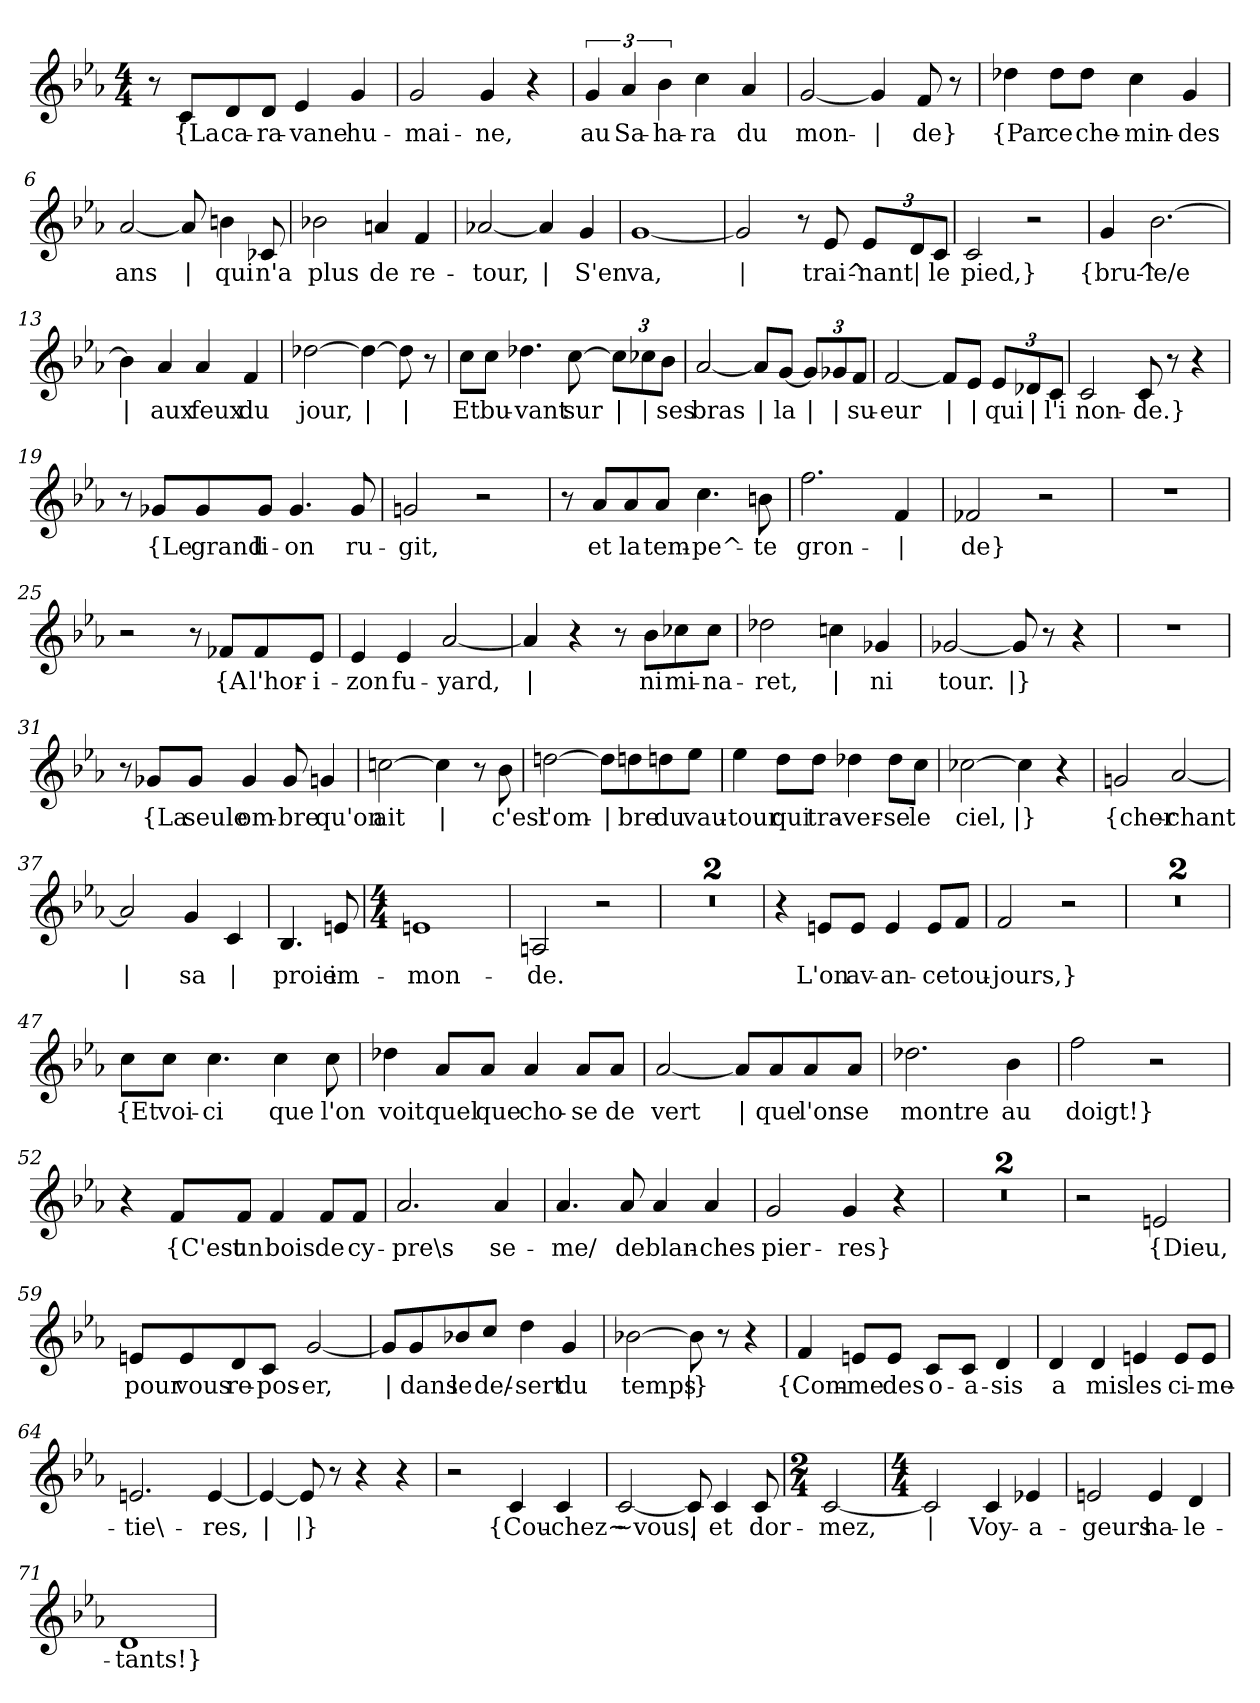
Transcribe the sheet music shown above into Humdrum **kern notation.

**kern	**text
*part1	*part1
*staff1	*staff1
*clefG2	*
*k[b-e-a-]	*
*M4/4	*
=1	=1
8r	.
!	!LO:LY:b
8c/L	{La
!	!LO:LY:b
8d/	ca-
!	!LO:LY:b
8d/J	-ra-
!	!LO:LY:b
4e-/	-vane
!	!LO:LY:b
4g/	hu-
=2	=2
!	!LO:LY:b
2g/	-mai-
!	!LO:LY:b
4g/	-ne,
4r	.
=3	=3
!	!LO:LY:b
6g/	au
!	!LO:LY:b
6a-/	Sa-
!	!LO:LY:b
6b-\	-ha-
!	!LO:LY:b
4cc\	-ra
!	!LO:LY:b
4a-/	du
=4	=4
!	!LO:LY:b
[2g/	mon-
!	!LO:LY:b
4g/]	|
!	!LO:LY:b
8f/	de}
8r	.
=5	=5
!	!LO:LY:b
4dd-X\	{Par
!	!LO:LY:b
8dd-\L	ce
!	!LO:LY:b
8dd-\J	che-
!	!LO:LY:b
4cc\	-min-
!	!LO:LY:b
4g/	-des
!!LO:LB:g=z
=6	=6
!	!LO:LY:b
[2a-/	ans
!	!LO:LY:b
8a-/]	|
!	!LO:LY:b
4bn\	qui
!	!LO:LY:b
8c-X/	n'a
=7	=7
!	!LO:LY:b
2b-X\	plus
!	!LO:LY:b
4an/	de
!	!LO:LY:b
4f/	re-
=8	=8
!	!LO:LY:b
[2a-X/	-tour,
!	!LO:LY:b
4a-/]	|
!	!LO:LY:b
4g/	S'en
=9	=9
!	!LO:LY:b
[1g	va,
=10	=10
!	!LO:LY:b
2g/]	|
8r	.
!	!LO:LY:b
8e-/	trai^-
*Xbrackettup	*
!	!LO:LY:b
12e-/L	-nant
!	!LO:LY:b
12d/	|
!	!LO:LY:b
12c/J	le
=11	=11
!	!LO:LY:b
2c/	pied,}
2r	.
=12	=12
!	!LO:LY:b
4g/	{bru^-
!	!LO:LY:b
[2.b-\	-le/e
!!LO:LB:g=z
=13	=13
!	!LO:LY:b
4b-\]	|
!	!LO:LY:b
4a-/	aux
!	!LO:LY:b
4a-/	feux
!	!LO:LY:b
4f/	du
=14	=14
!	!LO:LY:b
[2dd-X\	jour,
!	!LO:LY:b
4dd-\_	|
!	!LO:LY:b
8dd-\]	|
8r	.
=15	=15
!	!LO:LY:b
8cc\L	Et
!	!LO:LY:b
8cc\J	bu-
!	!LO:LY:b
4.dd-X\	-vant
!	!LO:LY:b
[8cc\	sur
!	!LO:LY:b
12cc\L]	|
!	!LO:LY:b
12cc-X\	|
!	!LO:LY:b
12b-\J	ses
=16	=16
!	!LO:LY:b
[2a-/	bras
!	!LO:LY:b
8a-/L]	|
!	!LO:LY:b
[8g/J	la
!	!LO:LY:b
12g/L]	|
!	!LO:LY:b
12g-X/	|
!	!LO:LY:b
12f/J	su-
=17	=17
!	!LO:LY:b
[2f/	-eur
!	!LO:LY:b
8f/L]	|
!	!LO:LY:b
8e-/J	|
!	!LO:LY:b
12e-/L	qui
!	!LO:LY:b
12d-X/	|
!	!LO:LY:b
12c/J	l'i
!!LO:LB:g=z
=18	=18
!	!LO:LY:b
2c/	-non-
!	!LO:LY:b
8c/	-de.}
8r	.
4r	.
=19	=19
8r	.
!	!LO:LY:b
8g-X/L	{Le
!	!LO:LY:b
8g-/	grand
!	!LO:LY:b
8g-/J	li-
!	!LO:LY:b
4.g-/	-on
!	!LO:LY:b
8g-/	ru-
=20	=20
!	!LO:LY:b
2gn/	-git,
2r	.
=21	=21
8r	.
!	!LO:LY:b
8a-/L	et
!	!LO:LY:b
8a-/	la
!	!LO:LY:b
8a-/J	tem-
!	!LO:LY:b
4.cc\	-pe^-
!	!LO:LY:b
8bn\	-te
=22	=22
!	!LO:LY:b
2.ff\	gron-
!	!LO:LY:b
4f/	|
=23	=23
!	!LO:LY:b
2f-X/	-de}
2r	.
=24	=24
1r	.
!!LO:LB:g=z
=25	=25
2r	.
8r	.
!	!LO:LY:b
8f-X/L	{A
!	!LO:LY:b
8f-/	l'hor-
!	!LO:LY:b
8e-/J	-i-
=26	=26
!	!LO:LY:b
4e-/	-zon
!	!LO:LY:b
4e-/	fu-
!	!LO:LY:b
[2a-/	-yard,
=27	=27
!	!LO:LY:b
4a-/]	|
4r	.
8r	.
!	!LO:LY:b
8b-\L	ni
!	!LO:LY:b
8cc-X\	mi-
!	!LO:LY:b
8cc-\J	-na-
=28	=28
!	!LO:LY:b
2dd-X\	-ret,
!	!LO:LY:b
4ccn\	|
!	!LO:LY:b
4g-X/	ni
=29	=29
!	!LO:LY:b
[2g-X/	tour.
!	!LO:LY:b
8g-/]	|}
8r	.
4r	.
=30	=30
1r	.
!!LO:LB:g=z
=31	=31
8r	.
!	!LO:LY:b
8g-X/L	{La
!	!LO:LY:b
8g-/J	seule
!	!LO:LY:b
4g-/	om-
!	!LO:LY:b
8g-/	-bre
!	!LO:LY:b
4gn/	qu'on
=32	=32
!	!LO:LY:b
[2ccn\	ait
!	!LO:LY:b
4ccn\]	|
8r	.
!	!LO:LY:b
8b-\	c'est
=33	=33
!	!LO:LY:b
[2ddn\	l'om-
!	!LO:LY:b
8ddn\L]	|
!	!LO:LY:b
8ddn\	bre
!	!LO:LY:b
8ddn\	du
!	!LO:LY:b
8ee-\J	vau-
=34	=34
!	!LO:LY:b
4ee-\	-tour
!	!LO:LY:b
8dd\L	qui
!	!LO:LY:b
8dd\J	tra-
!	!LO:LY:b
4dd-X\	-ver-
!	!LO:LY:b
8dd-\L	-se
!	!LO:LY:b
8cc\J	le
=35	=35
!	!LO:LY:b
[2cc-X\	ciel,
!	!LO:LY:b
4cc-\]	|}
4r	.
!!LO:LB:g=z
=36	=36
!	!LO:LY:b
2gn/	{cher-
!	!LO:LY:b
[2a-/	-chant
=37	=37
!	!LO:LY:b
2a-/]	|
!	!LO:LY:b
4g/	sa
!	!LO:LY:b
4c/	|
=38	=38
!	!LO:LY:b
4.B-/	proie
!	!LO:LY:b
8en/	im-
=39	=39
*M4/4	*
!	!LO:LY:b
1en	-mon-
=40	=40
!	!LO:LY:b
2An/	-de.
2r	.
=41	=41
1r	.
=42	=42
1r	.
=43	=43
4r	.
!	!LO:LY:b
8en/L	L'on
!	!LO:LY:b
8e/J	av-
!	!LO:LY:b
4e/	-an-
!	!LO:LY:b
8e/L	-ce
!	!LO:LY:b
8f/J	tou-
=44	=44
!	!LO:LY:b
2f/	-jours,}
2r	.
=45	=45
1r	.
!!LO:LB:g=z
=46	=46
1r	.
=47	=47
!	!LO:LY:b
8cc\L	{Et
!	!LO:LY:b
8cc\J	voi-
!	!LO:LY:b
4.cc\	-ci
!	!LO:LY:b
4cc\	que
!	!LO:LY:b
8cc\	l'on
=48	=48
!	!LO:LY:b
4dd-X\	voit
!	!LO:LY:b
8a-/L	quel
!	!LO:LY:b
8a-/J	que
!	!LO:LY:b
4a-/	cho-
!	!LO:LY:b
8a-/L	-se
!	!LO:LY:b
8a-/J	de
=49	=49
!	!LO:LY:b
[2a-/	vert
!	!LO:LY:b
8a-/L]	|
!	!LO:LY:b
8a-/	que
!	!LO:LY:b
8a-/	l'on
!	!LO:LY:b
8a-/J	se
=50	=50
!	!LO:LY:b
2.dd-X\	montre
!	!LO:LY:b
4b-\	au
=51	=51
!	!LO:LY:b
2ff\	doigt!}
2r	.
!!LO:LB:g=z
=52	=52
4r	.
!	!LO:LY:b
8f/L	{C'est
!	!LO:LY:b
8f/J	un
!	!LO:LY:b
4f/	bois
!	!LO:LY:b
8f/L	de
!	!LO:LY:b
8f/J	cy-
=53	=53
!	!LO:LY:b
2.a-/	-pre\s
!	!LO:LY:b
4a-/	se-
=54	=54
!	!LO:LY:b
4.a-/	-me/
!	!LO:LY:b
8a-/	de
!	!LO:LY:b
4a-/	blan-
!	!LO:LY:b
4a-/	-ches
=55	=55
!	!LO:LY:b
2g/	pier-
!	!LO:LY:b
4g/	-res}
4r	.
=56	=56
1r	.
=57	=57
1r	.
=58	=58
2r	.
!	!LO:LY:b
2e/	{Dieu,
!!LO:LB:g=z
=59	=59
!	!LO:LY:b
8e/L	pour
!	!LO:LY:b
8e/	vous
!	!LO:LY:b
8d/	re-
!	!LO:LY:b
8c/J	-pos-
!	!LO:LY:b
[2g/	-er,
=60	=60
!	!LO:LY:b
8g/L]	|
!	!LO:LY:b
8g/	dans
!	!LO:LY:b
8b-X/	le
!	!LO:LY:b
8cc/J	de/-
!	!LO:LY:b
4dd\	-sert
!	!LO:LY:b
4g/	du
=61	=61
!	!LO:LY:b
[2b-X\	temps
!	!LO:LY:b
8b-\]	|}
8r	.
4r	.
=62	=62
!	!LO:LY:b
4f/	{Com-
!	!LO:LY:b
8e/L	-me
!	!LO:LY:b
8e/J	des
!	!LO:LY:b
8c/L	o-
!	!LO:LY:b
8c/J	-a-
!	!LO:LY:b
4d/	-sis
=63	=63
!	!LO:LY:b
4d/	a
!	!LO:LY:b
4d/	mis
!	!LO:LY:b
4e/	les
!	!LO:LY:b
8e/L	ci-
!	!LO:LY:b
8e/J	-me-
!!LO:PB:g=z
=64	=64
!	!LO:LY:b
2.e/	-tie\-
!	!LO:LY:b
[4e/	-res,
=65	=65
!	!LO:LY:b
4e/_	|
!	!LO:LY:b
8e/]	|}
8r	.
4r	.
4r	.
=66	=66
2r	.
!	!LO:LY:b
4c/	{Cou-
!	!LO:LY:b
4c/	-chez~
=67	=67
!	!LO:LY:b
[2c/	~vous,
!	!LO:LY:b
8c/]	|
!	!LO:LY:b
4c/	et
!	!LO:LY:b
8c/	dor-
=68	=68
*M2/4	*
!	!LO:LY:b
[2c/	-mez,
=69	=69
*M4/4	*
!	!LO:LY:b
2c/]	|
!	!LO:LY:b
4c/	Voy-
!	!LO:LY:b
4e-X/	-a-
=70	=70
!	!LO:LY:b
2en/	-geurs
!	!LO:LY:b
4e/	ha-
!	!LO:LY:b
4d/	-le-
=71	=71
!	!LO:LY:b
1d	-tants!}
=	=
*-	*-
